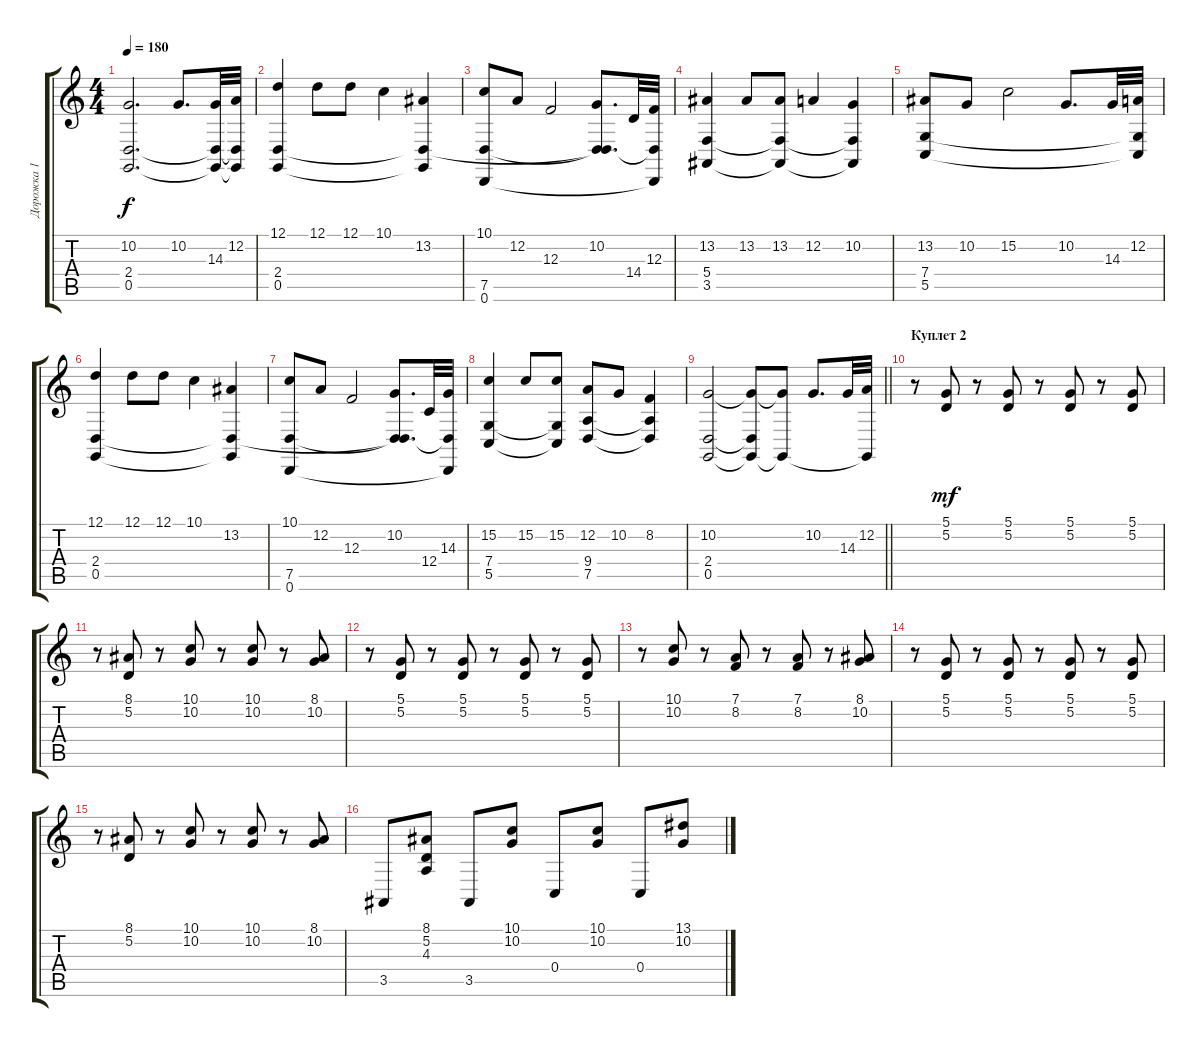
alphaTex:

\track ("Дорожка 1" "Дорожка 1") {instrument accordion}
\staff {score tabs}
\tuning (D4 A3 F3 C3 G2 D2) {hide}
\ts (4 4)
\tempo 180
\clef g2
\ks c
(10.2 2.4 0.5).2{d dy f} 10.2.8{d} (14.3 2.4{t} 0.5{t}).32 (12.2 2.4{t} 0.5{t}).32 |
(12.1 2.4 0.5).4 12.1.8 12.1.8 10.1.4 (13.2 2.4{t} 0.5{t}).4 |
(10.1 7.5 0.6).8 12.2.8 12.3.2 (10.2 2.4{t} 7.5{t}).8{d} 14.4.32 (12.3 7.5{t} 0.6{t}).32 |
(13.2 5.4 3.5).4 13.2.8 (13.2 5.4{t} 3.5{t}).8 12.2.4 (10.2 5.4{t} 3.5{t}).4 |
(13.2 7.4 5.5).8 10.2.8 15.2.2 10.2.8{d} 14.3.32 (12.2 7.4{t} 5.5{t}).32 |
(12.1 2.4 0.5).4 12.1.8 12.1.8 10.1.4 (13.2 2.4{t} 0.5{t}).4 |
(10.1 7.5 0.6).8 12.2.8 12.3.2 (10.2 2.4{t} 7.5{t}).8{d} 12.4.32 (14.3 7.5{t} 0.6{t}).32 |
(15.2 7.4 5.5).4 15.2.8 (15.2 7.4{t} 5.5{t}).8 (12.2 9.4 7.5).8 10.2.8 (8.2 9.4{t} 7.5{t}).4 |
\barLineRight lightlight
(10.2 2.4 0.5).2 (10.2{t} 2.4{t} 0.5{t}).8 (10.2{t} 0.5{t}).8 10.2.8{d} 14.3.32 (12.2 0.5{t}).32 |
\section ("" "Куплет 2")
r.8 (5.1 5.2).8{dy mf} r.8 (5.1 5.2).8 r.8 (5.1 5.2).8 r.8 (5.1 5.2).8 |
r.8 (8.1 5.2).8 r.8 (10.1 10.2).8 r.8 (10.1 10.2).8 r.8 (8.1 10.2).8 |
r.8 (5.1 5.2).8 r.8 (5.1 5.2).8 r.8 (5.1 5.2).8 r.8 (5.1 5.2).8 |
r.8 (10.1 10.2).8 r.8 (7.1 8.2).8 r.8 (7.1 8.2).8 r.8 (8.1 10.2).8 |
r.8 (5.1 5.2).8 r.8 (5.1 5.2).8 r.8 (5.1 5.2).8 r.8 (5.1 5.2).8 |
r.8 (8.1 5.2).8 r.8 (10.1 10.2).8 r.8 (10.1 10.2).8 r.8 (8.1 10.2).8 |
3.5.8 (8.1 5.2 4.3).8 3.5.8 (10.1 10.2).8 0.4.8 (10.1 10.2).8 0.4.8 (13.1 10.2).8
